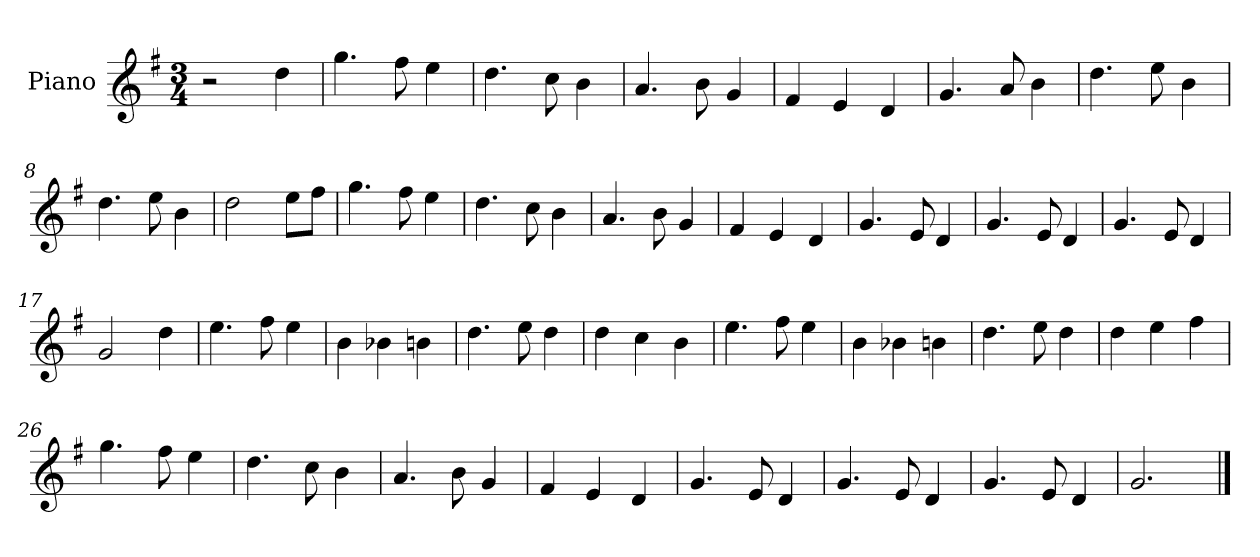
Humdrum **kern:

**kern
*part1
*staff1
*I"Piano
*I'Pno
*clefG2
*k[f#]
*M3/4
=1
2r
4dd\
=2
4.gg\
8ff#\
4ee\
=3
4.dd\
8cc\
4b\
=4
4.a/
8b\
4g/
=5
4f#/
4e/
4d/
=6
4.g/
8a/
4b\
=7
4.dd\
8ee\
4b\
=8
4.dd\
8ee\
4b\
=9
2dd\
8ee\L
8ff#\J
=10
4.gg\
8ff#\
4ee\
=11
4.dd\
8cc\
4b\
=12
4.a/
8b\
4g/
=13
4f#/
4e/
4d/
=14
4.g/
8e/
4d/
=15
4.g/
8e/
4d/
=16
4.g/
8e/
4d/
=17
2g/
4dd\
=18
4.ee\
8ff#\
4ee\
=19
4b\
4b-X\
4bn\
=20
4.dd\
8ee\
4dd\
=21
4dd\
4cc\
4b\
=22
4.ee\
8ff#\
4ee\
=23
4b\
4b-X\
4bn\
=24
4.dd\
8ee\
4dd\
=25
4dd\
4ee\
4ff#\
=26
4.gg\
8ff#\
4ee\
=27
4.dd\
8cc\
4b\
=28
4.a/
8b\
4g/
=29
4f#/
4e/
4d/
=30
4.g/
8e/
4d/
=31
4.g/
8e/
4d/
=32
4.g/
8e/
4d/
=33
2.g/
==
*-
